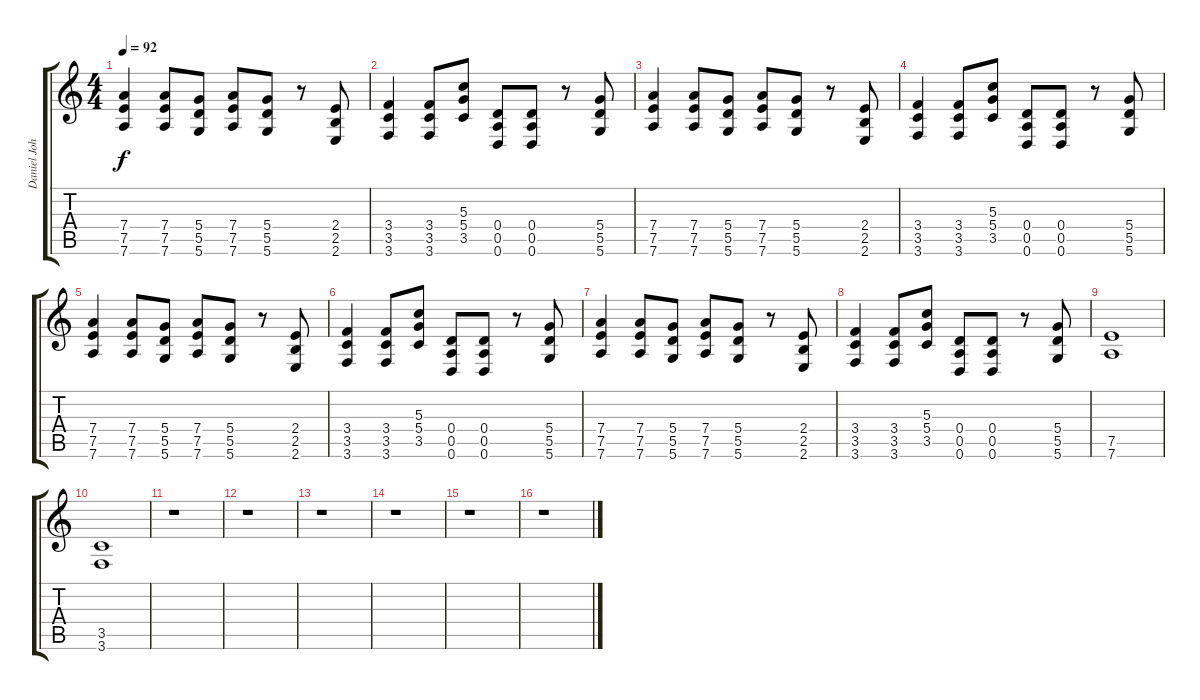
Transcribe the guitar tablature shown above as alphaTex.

\track ("Daniel Johns (Gtr 3)" "Daniel Joh") {instrument distortionguitar}
\staff {score tabs}
\tuning (E4 B3 G3 D3 A2 D2) {hide}
\ts (4 4)
\tempo 92
\clef g2
\ks c
(7.4 7.5 7.6).4{dy f} (7.4 7.5 7.6).8 (5.4 5.5 5.6).8 (7.4 7.5 7.6).8 (5.4 5.5 5.6).8 r.8 (2.4 2.5 2.6).8 |
(3.4 3.5 3.6).4 (3.4 3.5 3.6).8 (5.3 5.4 3.5).8 (0.4 0.5 0.6).8 (0.4 0.5 0.6).8 r.8 (5.4 5.5 5.6).8 |
(7.4 7.5 7.6).4 (7.4 7.5 7.6).8 (5.4 5.5 5.6).8 (7.4 7.5 7.6).8 (5.4 5.5 5.6).8 r.8 (2.4 2.5 2.6).8 |
(3.4 3.5 3.6).4 (3.4 3.5 3.6).8 (5.3 5.4 3.5).8 (0.4 0.5 0.6).8 (0.4 0.5 0.6).8 r.8 (5.4 5.5 5.6).8 |
(7.4 7.5 7.6).4 (7.4 7.5 7.6).8 (5.4 5.5 5.6).8 (7.4 7.5 7.6).8 (5.4 5.5 5.6).8 r.8 (2.4 2.5 2.6).8 |
(3.4 3.5 3.6).4 (3.4 3.5 3.6).8 (5.3 5.4 3.5).8 (0.4 0.5 0.6).8 (0.4 0.5 0.6).8 r.8 (5.4 5.5 5.6).8 |
(7.4 7.5 7.6).4 (7.4 7.5 7.6).8 (5.4 5.5 5.6).8 (7.4 7.5 7.6).8 (5.4 5.5 5.6).8 r.8 (2.4 2.5 2.6).8 |
(3.4 3.5 3.6).4 (3.4 3.5 3.6).8 (5.3 5.4 3.5).8 (0.4 0.5 0.6).8 (0.4 0.5 0.6).8 r.8 (5.4 5.5 5.6).8 |
(7.5 7.6).1 |
(3.5 3.6).1 |
r.1 |
r.1 |
r.1 |
r.1 |
r.1 |
r.1
